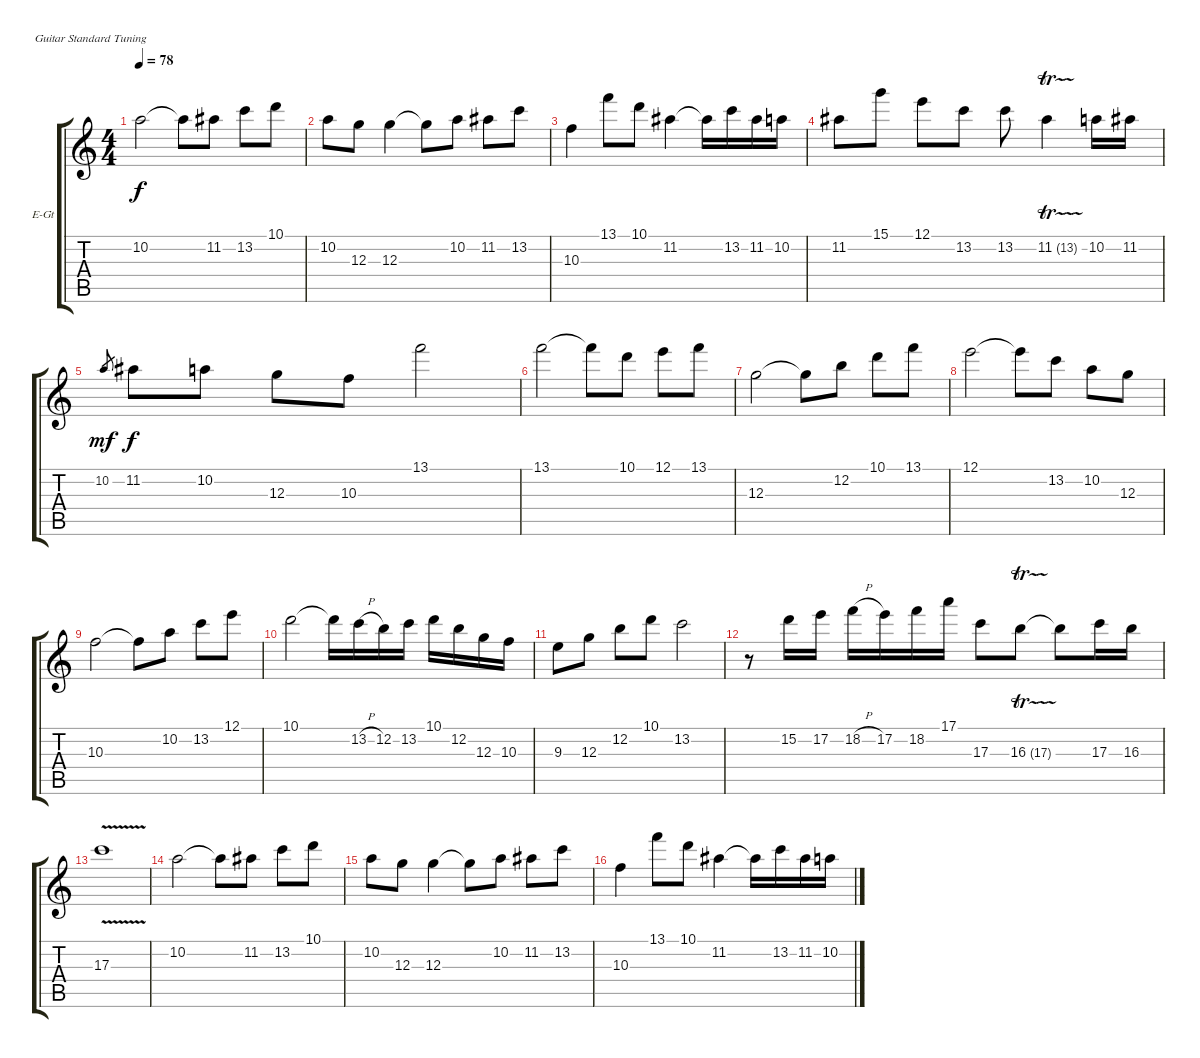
\bracketExtendMode groupsimilarinstruments
\firstSystemTrackNameOrientation horizontal
\otherSystemsTrackNameOrientation horizontal
\track ("Solo" "E-Gt") {mute instrument distortionguitar}
\staff {score tabs}
\tuning (E4 B3 G3 D3 A2 E2)
\ts (4 4)
\beaming (8 2 2 2 2)
\tempo 78
\clef g2
\ks c
10.2.2{dy f instrument distortionguitar} 10.2{t}.8 11.2.8 13.2.8 10.1.8 |
10.2.8 12.3.8 12.3.4 12.3{t}.8 10.2.8 11.2.8 13.2.8 |
10.3.4 13.1.8 10.1.8 11.2.4 11.2{t}.16 13.2.16 11.2.16 10.2.16 |
11.2.8 15.1.8 12.1.8 13.2.8 13.2.8 11.2{tr (13 16)}.4 10.2.16 11.2.16 |
10.2.8{gr dy mf} 11.2.8{dy f} 10.2.8 12.3.8 10.3.8 13.1.2 |
13.1.2 13.1{t}.8 10.1.8 12.1.8 13.1.8 |
12.3.2 12.3{t}.8 12.2.8 10.1.8 13.1.8 |
12.1.2 12.1{t}.8 13.2.8 10.2.8 12.3.8 |
10.3.2 10.3{t}.8 10.2.8 13.2.8 12.1.8 |
10.1.2 10.1{t}.16 13.2{h}.16 12.2.16 13.2.16 10.1.16 12.2.16 12.3.16 10.3.16 |
9.3.8 12.3.8 12.2.8 10.1.8 13.2.2 |
r.8 15.2.16 17.2.16 18.2{h}.16 17.2.16 18.2.16 17.1.16 17.3.8 16.3{tr (17 16)}.8 16.3{t}.8 17.3.16 16.3.16 |
17.3{v}.1 |
10.2.2 10.2{t}.8 11.2.8 13.2.8 10.1.8 |
10.2.8 12.3.8 12.3.4 12.3{t}.8 10.2.8 11.2.8 13.2.8 |
10.3.4 13.1.8 10.1.8 11.2.4 11.2{t}.16 13.2.16 11.2.16 10.2.16
